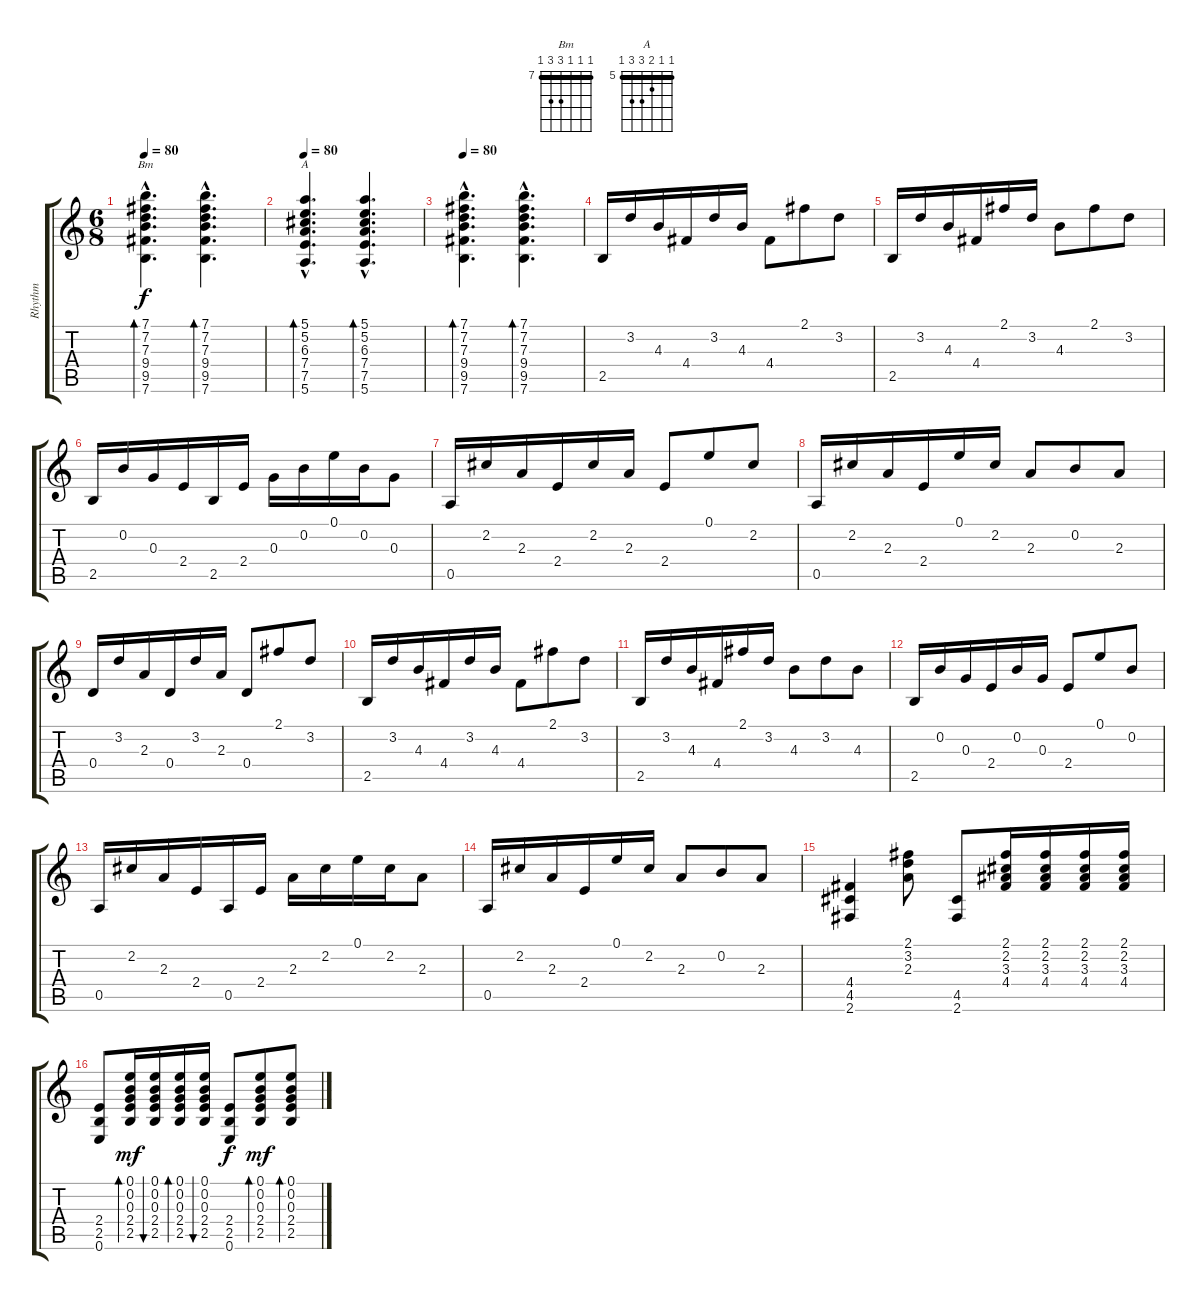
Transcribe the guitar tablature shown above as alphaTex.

\track ("Rhythm" "Rhythm") {instrument acousticguitarnylon}
\staff {score tabs}
\tuning (E4 B3 G3 D3 A2 E2) {hide}
\chord ("Bm" 7 7 7 9 9 7) {firstfret 7 barre 7}
\chord ("A" 5 5 6 7 7 5) {firstfret 5 barre 5}
\ts (6 8)
\tempo 80
\clef g2
\ks c
(7.1{hac} 7.2{hac} 7.3{hac} 9.4{hac} 9.5{hac} 7.6{hac}).4{d bd 120 ch "Bm" dy f} (7.1{hac} 7.2{hac} 7.3{hac} 9.4{hac} 9.5{hac} 7.6{hac}).4{d bd 120} |
\tempo 80
(5.1{hac} 5.2{hac} 6.3{hac} 7.4{hac} 7.5{hac} 5.6{hac}).4{d bd 120 ch "A"} (5.1{hac} 5.2{hac} 6.3{hac} 7.4{hac} 7.5{hac} 5.6{hac}).4{d bd 120} |
\tempo 80
(7.1{hac} 7.2{hac} 7.3{hac} 9.4{hac} 9.5{hac} 7.6{hac}).4{d bd 120} (7.1{hac} 7.2{hac} 7.3{hac} 9.4{hac} 9.5{hac} 7.6{hac}).4{d bd 120} |
2.5.16 3.2.16 4.3.16 4.4.16 3.2.16 4.3.16 4.4.8 2.1.8 3.2.8 |
2.5.16 3.2.16 4.3.16 4.4.16 2.1.16 3.2.16 4.3.8 2.1.8 3.2.8 |
2.5.16 0.2.16 0.3.16 2.4.16 2.5.16 2.4.16 0.3.16 0.2.16 0.1.16 0.2.16 0.3.8 |
0.5.16 2.2.16 2.3.16 2.4.16 2.2.16 2.3.16 2.4.8 0.1.8 2.2.8 |
0.5.16 2.2.16 2.3.16 2.4.16 0.1.16 2.2.16 2.3.8 0.2.8 2.3.8 |
0.4.16 3.2.16 2.3.16 0.4.16 3.2.16 2.3.16 0.4.8 2.1.8 3.2.8 |
2.5.16 3.2.16 4.3.16 4.4.16 3.2.16 4.3.16 4.4.8 2.1.8 3.2.8 |
2.5.16 3.2.16 4.3.16 4.4.16 2.1.16 3.2.16 4.3.8 3.2.8 4.3.8 |
2.5.16 0.2.16 0.3.16 2.4.16 0.2.16 0.3.16 2.4.8 0.1.8 0.2.8 |
0.5.16 2.2.16 2.3.16 2.4.16 0.5.16 2.4.16 2.3.16 2.2.16 0.1.16 2.2.16 2.3.8 |
0.5.16 2.2.16 2.3.16 2.4.16 0.1.16 2.2.16 2.3.8 0.2.8 2.3.8 |
(4.4 4.5 2.6).4 (2.1 3.2 2.3).8 (4.5 2.6).8 (2.1 2.2 3.3 4.4).16 (2.1 2.2 3.3 4.4).16 (2.1 2.2 3.3 4.4).16 (2.1 2.2 3.3 4.4).16 |
(2.4 2.5 0.6).8 (0.1 0.2 0.3 2.4 2.5).16{bd 60 dy mf} (0.1 0.2 0.3 2.4 2.5).16{bu 60} (0.1 0.2 0.3 2.4 2.5).16{bd 60} (0.1 0.2 0.3 2.4 2.5).16{bu 60} (2.4 2.5 0.6).8{dy f} (0.1 0.2 0.3 2.4 2.5).8{bd 60 dy mf} (0.1 0.2 0.3 2.4 2.5).8{bd 60}
